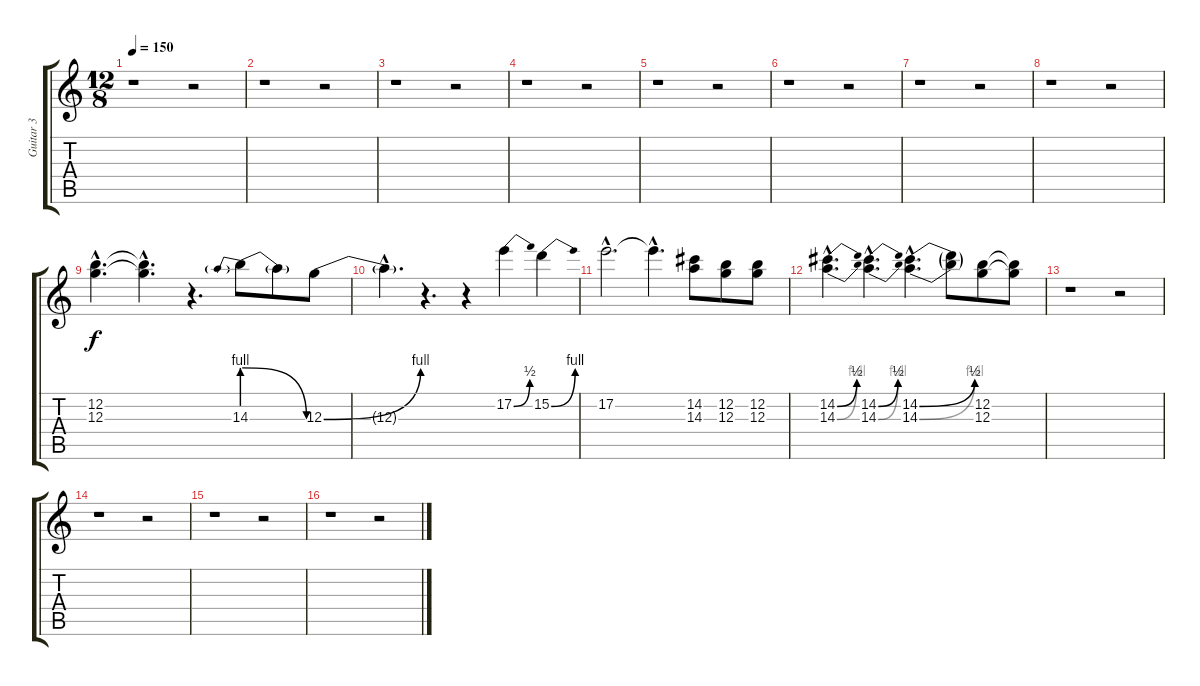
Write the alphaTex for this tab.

\track ("Guitar 3" "Guitar 3") {instrument distortionguitar}
\staff {score tabs}
\tuning (E4 B3 G3 D3 A2 E2) {hide}
\ts (12 8)
\tempo 150
\clef g2
\ks c
r.1{dy fff} r.2 |
r.1 r.2 |
r.1 r.2 |
r.1 r.2 |
r.1 r.2 |
r.1 r.2 |
r.1 r.2 |
r.1 r.2 |
(12.2{hac} 12.3{hac}).4{d dy f} (12.2{hac t} 12.3{hac t}).4{d} r.4{d} 14.3{be (prebendrelease 0 4 60 0)}.8 14.3{t}.8 12.3{be (bend 0 0 60 4)}.8 |
12.3{hac t}.4{d} r.4{d} r.4 17.2{be (bend 0 0 60 2)}.4 15.2{be (bend 0 0 60 4)}.4 |
17.2{hac}.2{d} 17.2{hac t}.4{d} (14.2 14.3).8 (12.2 12.3).8 (12.2 12.3).8 |
(14.2{be (bend 0 0 60 2) hac} 14.3{be (bend 0 0 60 4) hac}).4{d} (14.2{be (bend 0 0 60 2) hac} 14.3{be (bend 0 0 60 4) hac}).4{d} (14.2{be (bend 0 0 60 2) hac} 14.3{be (bend 0 0 60 4) hac}).4{d} (14.2{t} 14.3{t}).8 (12.2 12.3).8 (12.2{t} 12.3{t}).8 |
r.1 r.2 |
r.1 r.2 |
r.1 r.2 |
r.1 r.2
